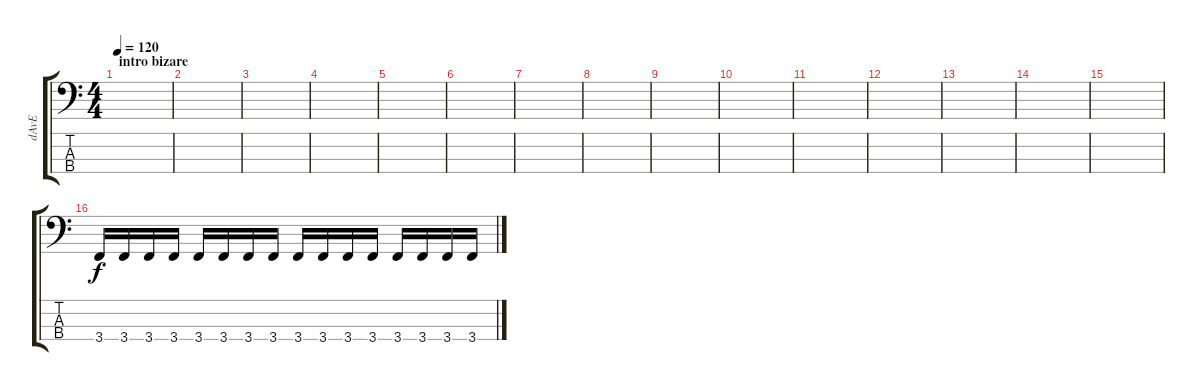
\track ("dAvE" "dAvE") {instrument electricbassfinger}
\staff {score tabs}
\tuning (F2 C2 G1 D1) {hide}
\ts (4 4)
\section ("" "intro bizare")
\tempo 120
\clef f4
\ks c
|
|
|
|
|
|
|
|
|
|
|
|
|
|
|
3.4.16 3.4.16 3.4.16 3.4.16 3.4.16 3.4.16 3.4.16 3.4.16 3.4.16 3.4.16 3.4.16 3.4.16 3.4.16 3.4.16 3.4.16 3.4.16
